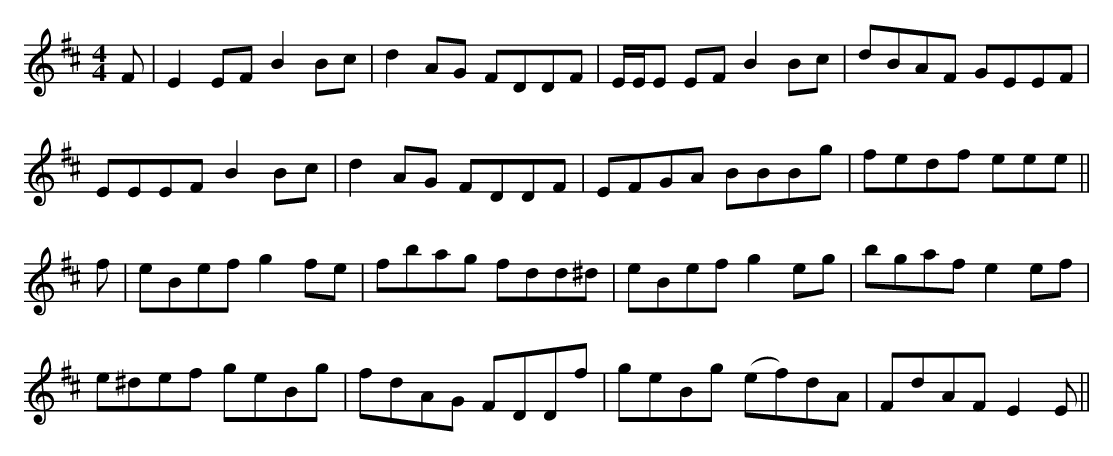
X:1
M:4/4
K:D
F|E2 EF B2 Bc|d2 AG FDDF|E/E/E EF B2 Bc|dBAF GEEF|
EEEF B2 Bc|d2 AG FDDF|EFGA BBBg|fedf eee||
f|eBef g2 fe|fbag fdd^d|eBef g2 eg|bgaf e2 ef|
e^def geBg|fdAG FDDf|geBg (ef)dA|FdAF E2 E||
